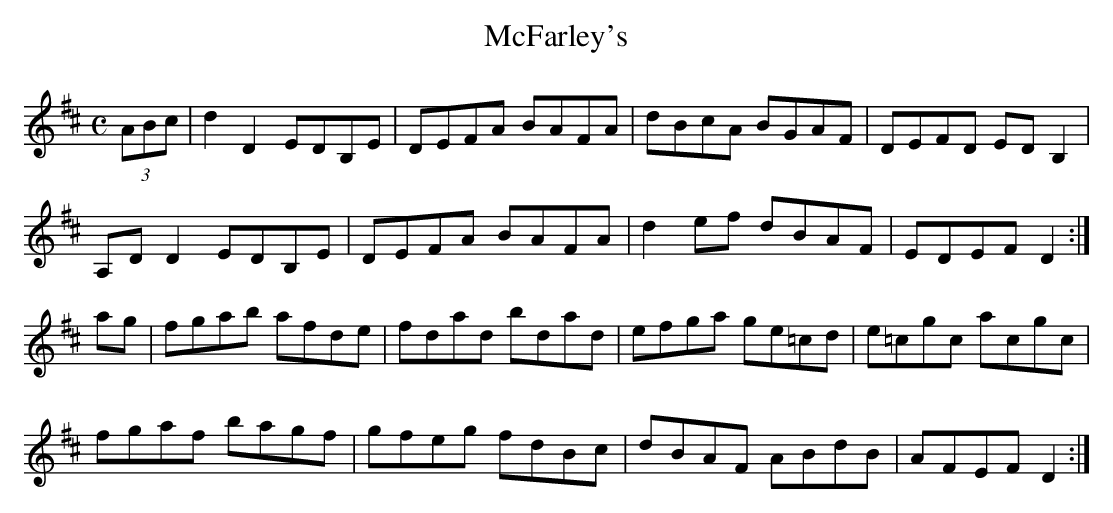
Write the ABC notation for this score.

X:1
T:McFarley's
M:C
L:1/8
K:D Major
(3ABc|d2D2 EDB,E|DEFA BAFA|dBcA BGAF|DEFD EDB,2|!
A,DD2 EDB,E|DEFA BAFA|d2ef dBAF|EDEF D2:|!
ag|fgab afde|fdad bdad|efga ge=cd|e=cgc acgc|!
fgaf bagf|gfeg fdBc|dBAF ABdB|AFEF D2:|!
